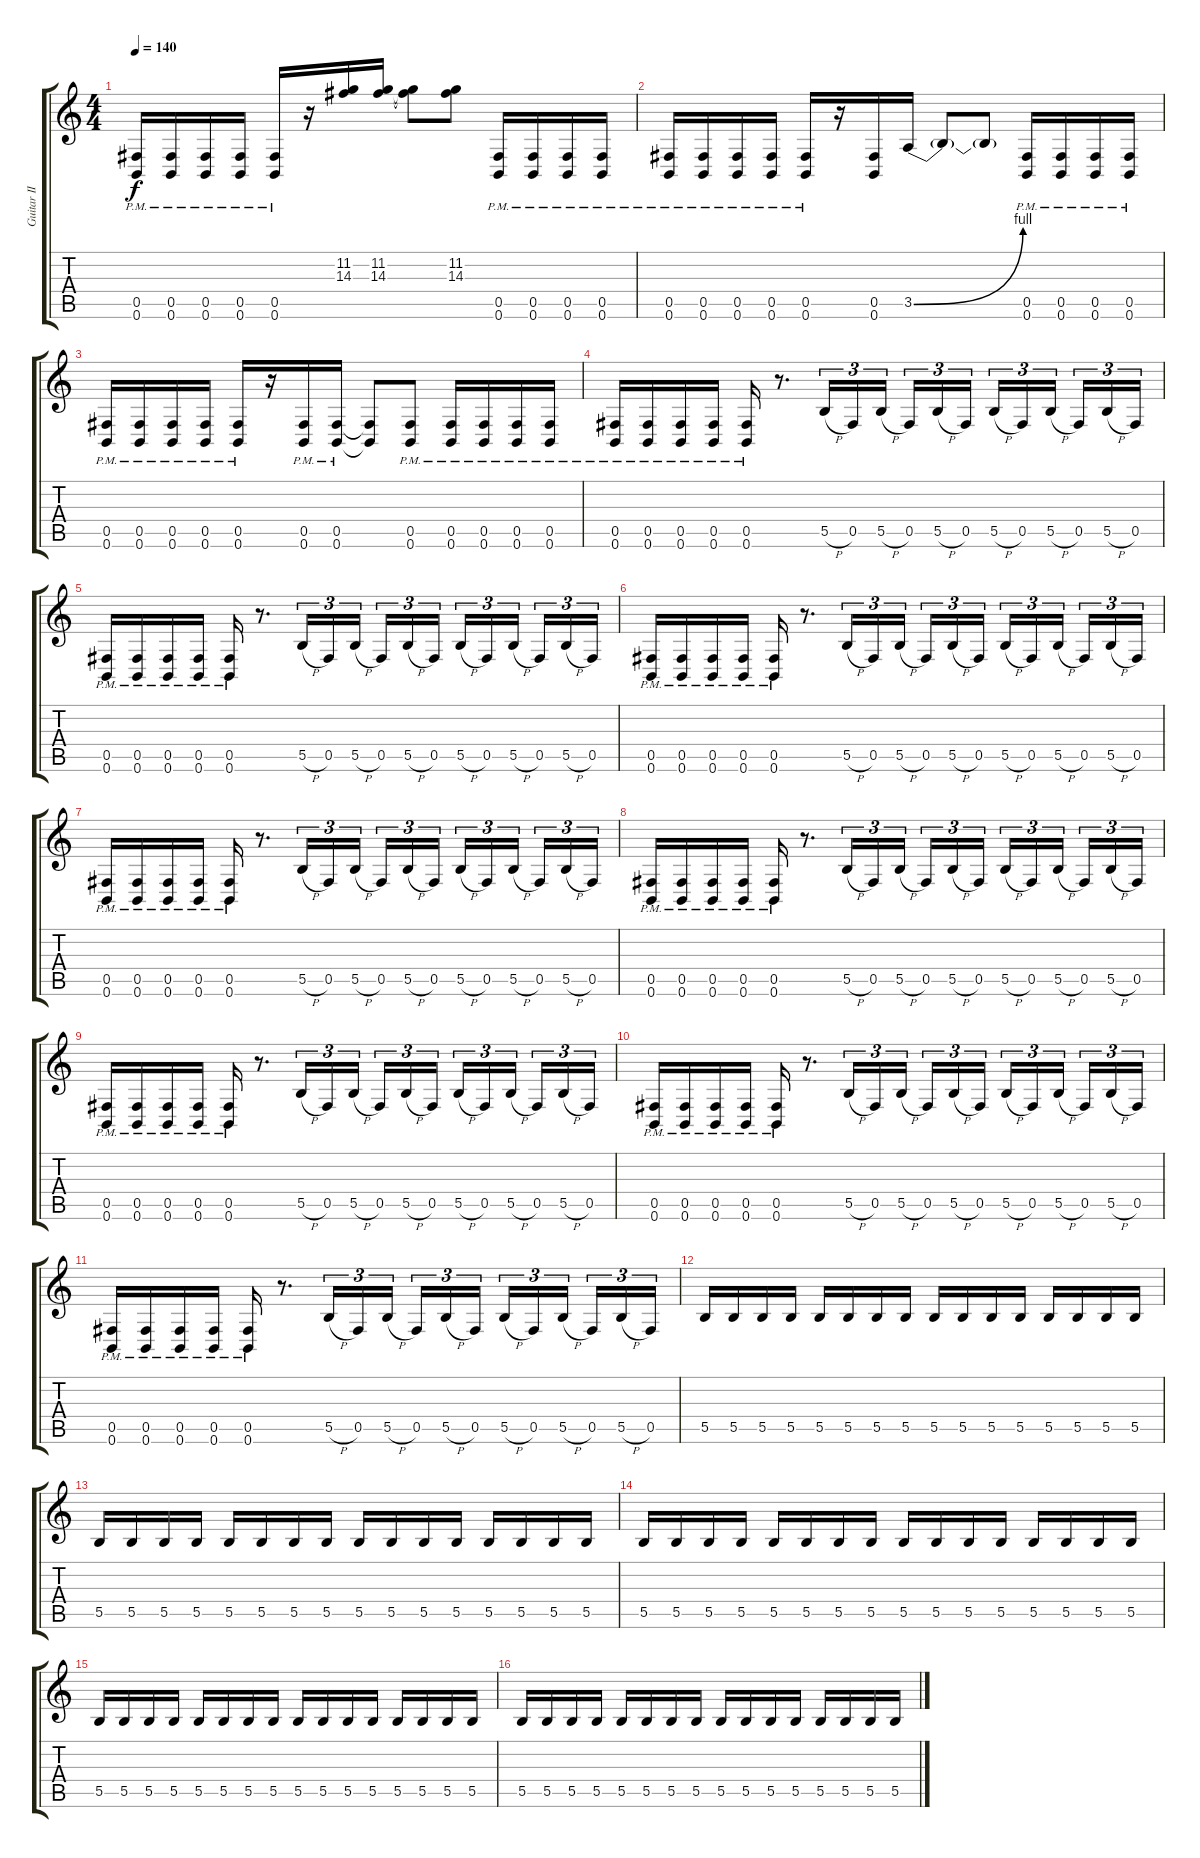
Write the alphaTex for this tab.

\track ("Guitar II" "Guitar II") {instrument distortionguitar}
\staff {score tabs}
\tuning (Db4 Ab3 E3 B2 Gb2 B1) {hide}
\ts (4 4)
\tempo 140
\clef g2
\ks c
(0.5{pm} 0.6{pm}).16{dy f} (0.5{pm} 0.6{pm}).16 (0.5{pm} 0.6{pm}).16 (0.5{pm} 0.6{pm}).16 (0.5{pm} 0.6{pm}).16 r.16 (11.2 14.3).16 (11.2 14.3).16 (11.2{t} 14.3{t}).8 (11.2 14.3).8 (0.5{pm} 0.6{pm}).16 (0.5{pm} 0.6{pm}).16 (0.5{pm} 0.6{pm}).16 (0.5{pm} 0.6{pm}).16 |
(0.5{pm} 0.6{pm}).16 (0.5{pm} 0.6{pm}).16 (0.5{pm} 0.6{pm}).16 (0.5{pm} 0.6{pm}).16 (0.5{pm} 0.6{pm}).16 r.16 (0.5 0.6).16 3.5{be (bend 0 0 60 4)}.16 3.5{t}.8 3.5{t}.8 (0.5{pm} 0.6{pm}).16 (0.5{pm} 0.6{pm}).16 (0.5{pm} 0.6{pm}).16 (0.5{pm} 0.6{pm}).16 |
(0.5{pm} 0.6{pm}).16 (0.5{pm} 0.6{pm}).16 (0.5{pm} 0.6{pm}).16 (0.5{pm} 0.6{pm}).16 (0.5{pm} 0.6{pm}).16 r.16 (0.5{pm} 0.6{pm}).16 (0.5{pm} 0.6{pm}).16 (0.5{t} 0.6{t}).8 (0.5{pm} 0.6{pm}).8 (0.5{pm} 0.6{pm}).16 (0.5{pm} 0.6{pm}).16 (0.5{pm} 0.6{pm}).16 (0.5{pm} 0.6{pm}).16 |
(0.5{pm} 0.6{pm}).16 (0.5{pm} 0.6{pm}).16 (0.5{pm} 0.6{pm}).16 (0.5{pm} 0.6{pm}).16 (0.5{pm} 0.6{pm}).16 r.8{d} 5.5{h}.16{tu (3 2)} 0.5.16{tu (3 2)} 5.5{h}.16{tu (3 2) beam splitsecondary} 0.5.16{tu (3 2)} 5.5{h}.16{tu (3 2)} 0.5.16{tu (3 2)} 5.5{h}.16{tu (3 2)} 0.5.16{tu (3 2)} 5.5{h}.16{tu (3 2) beam splitsecondary} 0.5.16{tu (3 2)} 5.5{h}.16{tu (3 2)} 0.5.16{tu (3 2)} |
(0.5{pm} 0.6{pm}).16 (0.5{pm} 0.6{pm}).16 (0.5{pm} 0.6{pm}).16 (0.5{pm} 0.6{pm}).16 (0.5{pm} 0.6{pm}).16 r.8{d} 5.5{h}.16{tu (3 2)} 0.5.16{tu (3 2)} 5.5{h}.16{tu (3 2) beam splitsecondary} 0.5.16{tu (3 2)} 5.5{h}.16{tu (3 2)} 0.5.16{tu (3 2)} 5.5{h}.16{tu (3 2)} 0.5.16{tu (3 2)} 5.5{h}.16{tu (3 2) beam splitsecondary} 0.5.16{tu (3 2)} 5.5{h}.16{tu (3 2)} 0.5.16{tu (3 2)} |
(0.5{pm} 0.6{pm}).16 (0.5{pm} 0.6{pm}).16 (0.5{pm} 0.6{pm}).16 (0.5{pm} 0.6{pm}).16 (0.5{pm} 0.6{pm}).16 r.8{d} 5.5{h}.16{tu (3 2)} 0.5.16{tu (3 2)} 5.5{h}.16{tu (3 2) beam splitsecondary} 0.5.16{tu (3 2)} 5.5{h}.16{tu (3 2)} 0.5.16{tu (3 2)} 5.5{h}.16{tu (3 2)} 0.5.16{tu (3 2)} 5.5{h}.16{tu (3 2) beam splitsecondary} 0.5.16{tu (3 2)} 5.5{h}.16{tu (3 2)} 0.5.16{tu (3 2)} |
(0.5{pm} 0.6{pm}).16 (0.5{pm} 0.6{pm}).16 (0.5{pm} 0.6{pm}).16 (0.5{pm} 0.6{pm}).16 (0.5{pm} 0.6{pm}).16 r.8{d} 5.5{h}.16{tu (3 2)} 0.5.16{tu (3 2)} 5.5{h}.16{tu (3 2) beam splitsecondary} 0.5.16{tu (3 2)} 5.5{h}.16{tu (3 2)} 0.5.16{tu (3 2)} 5.5{h}.16{tu (3 2)} 0.5.16{tu (3 2)} 5.5{h}.16{tu (3 2) beam splitsecondary} 0.5.16{tu (3 2)} 5.5{h}.16{tu (3 2)} 0.5.16{tu (3 2)} |
(0.5{pm} 0.6{pm}).16 (0.5{pm} 0.6{pm}).16 (0.5{pm} 0.6{pm}).16 (0.5{pm} 0.6{pm}).16 (0.5{pm} 0.6{pm}).16 r.8{d} 5.5{h}.16{tu (3 2)} 0.5.16{tu (3 2)} 5.5{h}.16{tu (3 2) beam splitsecondary} 0.5.16{tu (3 2)} 5.5{h}.16{tu (3 2)} 0.5.16{tu (3 2)} 5.5{h}.16{tu (3 2)} 0.5.16{tu (3 2)} 5.5{h}.16{tu (3 2) beam splitsecondary} 0.5.16{tu (3 2)} 5.5{h}.16{tu (3 2)} 0.5.16{tu (3 2)} |
(0.5{pm} 0.6{pm}).16 (0.5{pm} 0.6{pm}).16 (0.5{pm} 0.6{pm}).16 (0.5{pm} 0.6{pm}).16 (0.5{pm} 0.6{pm}).16 r.8{d} 5.5{h}.16{tu (3 2)} 0.5.16{tu (3 2)} 5.5{h}.16{tu (3 2) beam splitsecondary} 0.5.16{tu (3 2)} 5.5{h}.16{tu (3 2)} 0.5.16{tu (3 2)} 5.5{h}.16{tu (3 2)} 0.5.16{tu (3 2)} 5.5{h}.16{tu (3 2) beam splitsecondary} 0.5.16{tu (3 2)} 5.5{h}.16{tu (3 2)} 0.5.16{tu (3 2)} |
(0.5{pm} 0.6{pm}).16 (0.5{pm} 0.6{pm}).16 (0.5{pm} 0.6{pm}).16 (0.5{pm} 0.6{pm}).16 (0.5{pm} 0.6{pm}).16 r.8{d} 5.5{h}.16{tu (3 2)} 0.5.16{tu (3 2)} 5.5{h}.16{tu (3 2) beam splitsecondary} 0.5.16{tu (3 2)} 5.5{h}.16{tu (3 2)} 0.5.16{tu (3 2)} 5.5{h}.16{tu (3 2)} 0.5.16{tu (3 2)} 5.5{h}.16{tu (3 2) beam splitsecondary} 0.5.16{tu (3 2)} 5.5{h}.16{tu (3 2)} 0.5.16{tu (3 2)} |
(0.5{pm} 0.6{pm}).16 (0.5{pm} 0.6{pm}).16 (0.5{pm} 0.6{pm}).16 (0.5{pm} 0.6{pm}).16 (0.5{pm} 0.6{pm}).16 r.8{d} 5.5{h}.16{tu (3 2)} 0.5.16{tu (3 2)} 5.5{h}.16{tu (3 2) beam splitsecondary} 0.5.16{tu (3 2)} 5.5{h}.16{tu (3 2)} 0.5.16{tu (3 2)} 5.5{h}.16{tu (3 2)} 0.5.16{tu (3 2)} 5.5{h}.16{tu (3 2) beam splitsecondary} 0.5.16{tu (3 2)} 5.5{h}.16{tu (3 2)} 0.5.16{tu (3 2)} |
5.5.16 5.5.16 5.5.16 5.5.16 5.5.16 5.5.16 5.5.16 5.5.16 5.5.16 5.5.16 5.5.16 5.5.16 5.5.16 5.5.16 5.5.16 5.5.16 |
5.5.16 5.5.16 5.5.16 5.5.16 5.5.16 5.5.16 5.5.16 5.5.16 5.5.16 5.5.16 5.5.16 5.5.16 5.5.16 5.5.16 5.5.16 5.5.16 |
5.5.16 5.5.16 5.5.16 5.5.16 5.5.16 5.5.16 5.5.16 5.5.16 5.5.16 5.5.16 5.5.16 5.5.16 5.5.16 5.5.16 5.5.16 5.5.16 |
5.5.16 5.5.16 5.5.16 5.5.16 5.5.16 5.5.16 5.5.16 5.5.16 5.5.16 5.5.16 5.5.16 5.5.16 5.5.16 5.5.16 5.5.16 5.5.16 |
5.5.16 5.5.16 5.5.16 5.5.16 5.5.16 5.5.16 5.5.16 5.5.16 5.5.16 5.5.16 5.5.16 5.5.16 5.5.16 5.5.16 5.5.16 5.5.16
